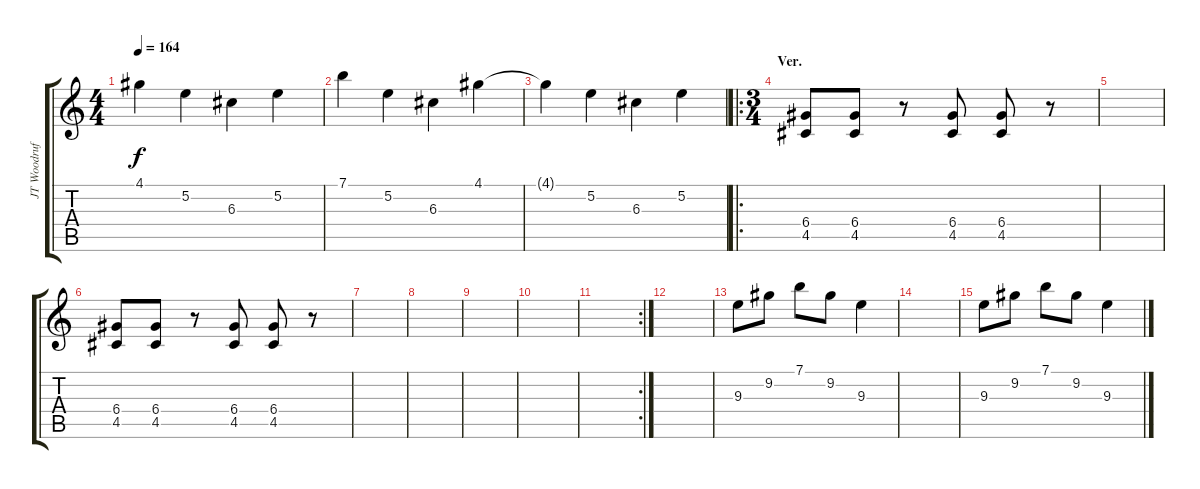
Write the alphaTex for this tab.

\track ("JT Woodruff (Guitar)" "JT Woodruf") {instrument distortionguitar}
\staff {score tabs}
\tuning (E4 B3 G3 D3 A2 E2) {hide}
\ts (4 4)
\tempo 164
\clef g2
\ks c
4.1{t}.4{dy f} 5.2.4 6.3.4 5.2.4 |
7.1.4 5.2.4 6.3.4 4.1.4 |
4.1{t}.4 5.2.4 6.3.4 5.2.4 |
\ro
\ts (3 4)
\section ("" "Ver.")
(6.4 4.5).8 (6.4 4.5).8 r.8 (6.4 4.5).8 (6.4 4.5).8 r.8 |
|
(6.4 4.5).8 (6.4 4.5).8 r.8 (6.4 4.5).8 (6.4 4.5).8 r.8 |
|
|
|
|
\rc 2
|
|
9.3.8{instrument electricguitarjazz} 9.2.8 7.1.8 9.2.8 9.3.4 |
|
9.3.8{instrument electricguitarjazz} 9.2.8 7.1.8 9.2.8 9.3.4
